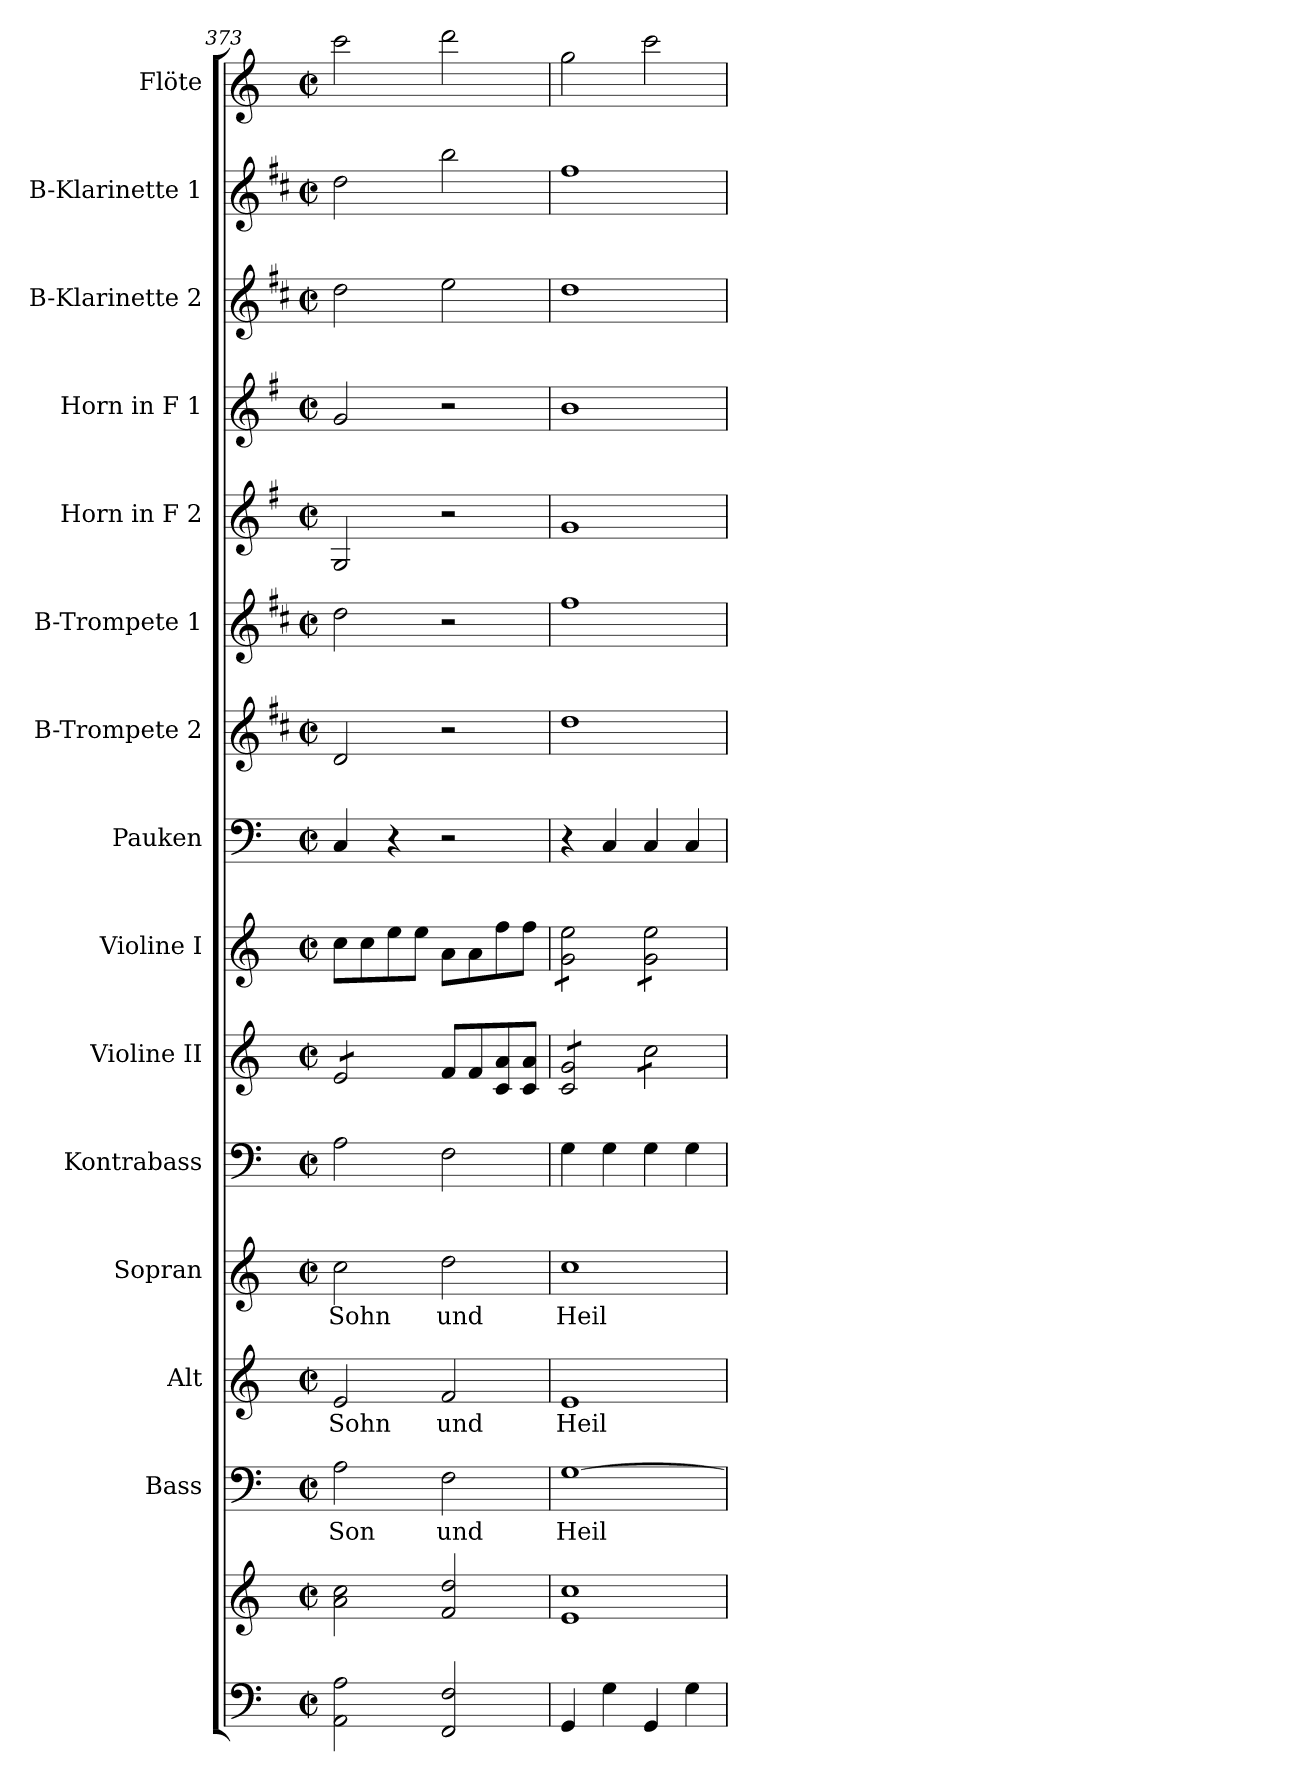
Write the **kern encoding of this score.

**kern	**kern	**kern	**text	**kern	**text	**kern	**text	**kern	**kern	**kern	**kern	**kern	**kern	**kern	**kern	**kern	**kern	**kern
*part15	*part15	*part14	*part14	*part13	*part13	*part12	*part12	*part11	*part10	*part9	*part8	*part7	*part6	*part5	*part4	*part3	*part2	*part1
*staff16	*staff15	*staff14	*staff14	*staff13	*staff13	*staff12	*staff12	*staff11	*staff10	*staff9	*staff8	*staff7	*staff6	*staff5	*staff4	*staff3	*staff2	*staff1
*	*	*I"Bass	*	*I"Alt	*	*I"Sopran	*	*I"Kontrabass	*I"Violine II	*I"Violine I	*I"Pauken	*I"B-Trompete 2	*I"B-Trompete 1	*I"Horn in F 2	*I"Horn in F 1	*I"B-Klarinette 2	*I"B-Klarinette 1	*I"Flöte
*	*	*I'B.	*	*I'A.	*	*I'S.	*	*I'Kb.	*I'Vl. II	*I'Vl. I	*I'Pk.	*I'B Trp. 2	*I'B Trp. 1	*	*	*I'B Kl. 2	*I'B Kl. 1	*I'Fl.
*clefF4	*clefG2	*clefF4	*	*clefG2	*	*clefG2	*	*clefF4	*clefG2	*clefG2	*clefF4	*clefG2	*clefG2	*clefG2	*clefG2	*clefG2	*clefG2	*clefG2
*	*	*	*	*	*	*	*	*ITrd7c12	*	*	*	*ITrd1c2	*ITrd1c2	*ITrd4c7	*ITrd4c7	*ITrd1c2	*ITrd1c2	*
*k[]	*k[]	*k[]	*	*k[]	*	*k[]	*	*k[]	*k[]	*k[]	*k[]	*k[]	*k[]	*k[]	*k[]	*k[]	*k[]	*k[]
*C:	*C:	*C:	*	*C:	*	*C:	*	*C:	*C:	*C:	*C:	*C:	*C:	*C:	*C:	*C:	*C:	*C:
*M2/2	*M2/2	*M2/2	*	*M2/2	*	*M2/2	*	*M2/2	*M2/2	*M2/2	*M2/2	*M2/2	*M2/2	*M2/2	*M2/2	*M2/2	*M2/2	*M2/2
*met(c|)	*met(c|)	*met(c|)	*	*met(c|)	*	*met(c|)	*	*met(c|)	*met(c|)	*met(c|)	*met(c|)	*met(c|)	*met(c|)	*met(c|)	*met(c|)	*met(c|)	*met(c|)	*met(c|)
=373	=373	=373	=373	=373	=373	=373	=373	=373	=373	=373	=373	=373	=373	=373	=373	=373	=373	=373
!	!	!	!LO:LY:b	!	!LO:LY:b	!	!LO:LY:b	!	!	!	!	!	!	!	!	!	!	!
*	*	*	*	*	*	*	*	*	*tremolo	*	*	*	*	*	*	*	*	*
2AA\ 2A\	2a\ 2cc\	2A\	Son	2e/	Sohn	2cc\	Sohn	2AA\	8e/L	8cc\L	4C/	2c/	2cc\	2C/	2c/	2cc\	2cc\	2ccc\
.	.	.	.	.	.	.	.	.	8e/	8cc\	.	.	.	.	.	.	.	.
.	.	.	.	.	.	.	.	.	8e/	8ee\	4r	.	.	.	.	.	.	.
.	.	.	.	.	.	.	.	.	8e/J	8ee\J	.	.	.	.	.	.	.	.
*	*	*	*	*	*	*	*	*	*Xtremolo	*	*	*	*	*	*	*	*	*
!	!	!	!LO:LY:b	!	!LO:LY:b	!	!LO:LY:b	!	!	!	!	!	!	!	!	!	!	!
2FF/ 2F/	2f/ 2dd/	2F\	und	2f/	und	2dd\	und	2FF\	8f/L	8a\L	2r	2r	2r	2r	2r	2dd\	2aa\	2ddd\
.	.	.	.	.	.	.	.	.	8f/	8a\	.	.	.	.	.	.	.	.
.	.	.	.	.	.	.	.	.	8c/ 8a/	8ff\	.	.	.	.	.	.	.	.
.	.	.	.	.	.	.	.	.	8c/ 8a/J	8ff\J	.	.	.	.	.	.	.	.
=374	=374	=374	=374	=374	=374	=374	=374	=374	=374	=374	=374	=374	=374	=374	=374	=374	=374	=374
!	!	!	!LO:LY:b	!	!LO:LY:b	!	!LO:LY:b	!	!	!	!	!	!	!	!	!	!	!
*	*	*	*	*	*	*	*	*	*tremolo	*	*	*	*	*	*	*	*	*
*	*	*	*	*	*	*	*	*	*	*tremolo	*	*	*	*	*	*	*	*
4GG/	1e 1cc	[1G	Heil-	1e	Heil-	1cc	Heil-	4GG\	8c/ 8g/L	8g\ 8ee\L	4r	1cc	1ee	1c	1e	1cc	1ee	2gg\
.	.	.	.	.	.	.	.	.	8c/ 8g/	8g\ 8ee\	.	.	.	.	.	.	.	.
4G\	.	.	.	.	.	.	.	4GG\	8c/ 8g/	8g\ 8ee\	4C/	.	.	.	.	.	.	.
.	.	.	.	.	.	.	.	.	8c/ 8g/J	8g\ 8ee\J	.	.	.	.	.	.	.	.
4GG/	.	.	.	.	.	.	.	4GG\	8cc\L	8g\ 8ee\L	4C/	.	.	.	.	.	.	2ccc\
.	.	.	.	.	.	.	.	.	8cc\	8g\ 8ee\	.	.	.	.	.	.	.	.
4G\	.	.	.	.	.	.	.	4GG\	8cc\	8g\ 8ee\	4C/	.	.	.	.	.	.	.
.	.	.	.	.	.	.	.	.	8cc\J	8g\ 8ee\J	.	.	.	.	.	.	.	.
*	*	*	*	*	*	*	*	*	*	*Xtremolo	*	*	*	*	*	*	*	*
*	*	*	*	*	*	*	*	*	*Xtremolo	*	*	*	*	*	*	*	*	*
=	=	=	=	=	=	=	=	=	=	=	=	=	=	=	=	=	=	=
*-	*-	*-	*-	*-	*-	*-	*-	*-	*-	*-	*-	*-	*-	*-	*-	*-	*-	*-
